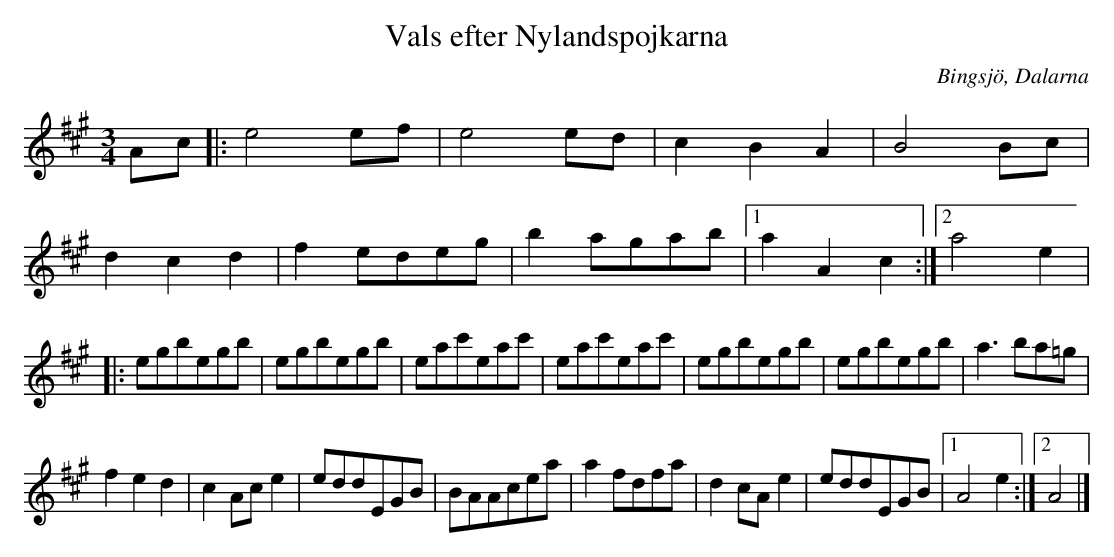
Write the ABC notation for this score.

X:1
T:Vals efter Nylandspojkarna
O:Bingsjö, Dalarna
M:3/4
L:1/8
K:A
Ac|:e4ef|e4ed|c2B2A2|B4Bc|
d2c2d2|f2edeg|b2agab|1a2A2c2 :|2 a4e2|
|:egbegb|egbegb|eac'eac'|eac'eac'|egbegb|egbegb|a3ba=g|
f2e2d2|c2Ace2|eddEGB|BAAcea|a2fdfa|d2cAe2|eddEGB|1A4e2:|2A4|]
